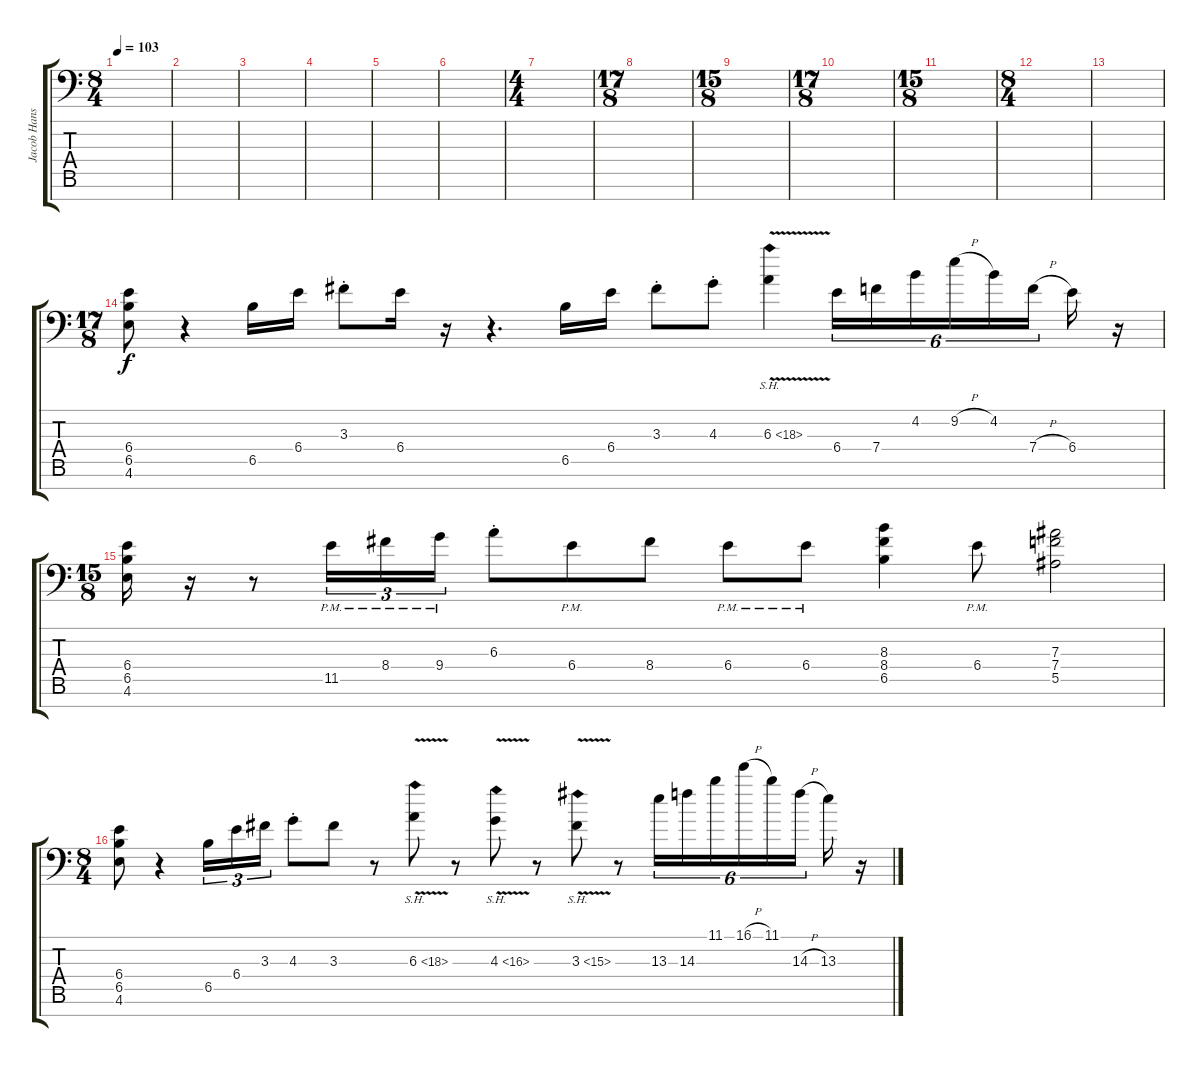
\track ("Jacob Hansen - rhythm guitar" "Jacob Hans") {instrument distortionguitar}
\staff {score tabs}
\tuning (C4 G3 Eb3 Bb2 F2 C2 G1) {hide}
\ts (8 4)
\tempo 103
\clef f4
\ks c
|
|
|
|
|
|
\ts (4 4)
|
\ts (17 8)
|
\ts (15 8)
|
\ts (17 8)
|
\ts (15 8)
|
\ts (8 4)
|
|
\ts (17 8)
(6.4 6.5 4.6).8 r.4 6.5.16 6.4.16 3.3{st}.8 6.4.16 r.16 r.4{d} 6.5.16 6.4.16 3.3{st}.8 4.3{st}.8 6.3{sh 12 v}.4 6.4.16{tu (6 4)} 7.4.16{tu (6 4)} 4.2.16{tu (6 4)} 9.2{h}.16{tu (6 4)} 4.2.16{tu (6 4)} 7.4{h}.16{tu (6 4)} 6.4.16 r.16 |
\ts (15 8)
(6.4 6.5 4.6).16 r.16 r.8 11.5{pm}.16{tu (3 2)} 8.4{pm}.16{tu (3 2)} 9.4{pm}.16{tu (3 2)} 6.3{st}.8 6.4{pm}.8 8.4.8 6.4{pm}.8 6.4{pm}.8 (8.3 8.4 6.5).4 6.4{pm}.8 (7.3 7.4 5.5).2 |
\ts (8 4)
(6.4 6.5 4.6).8 r.4 6.5.16{tu (3 2)} 6.4.16{tu (3 2)} 3.3.16{tu (3 2)} 4.3{st}.8 3.3.8 r.8 6.3{sh 12 v}.8 r.8 4.3{sh 12 v}.8 r.8 3.3{sh 12 v}.8 r.8 13.3.16{tu (6 4)} 14.3.16{tu (6 4)} 11.1.16{tu (6 4)} 16.1{h}.16{tu (6 4)} 11.1.16{tu (6 4)} 14.3{h}.16{tu (6 4)} 13.3.16 r.16
